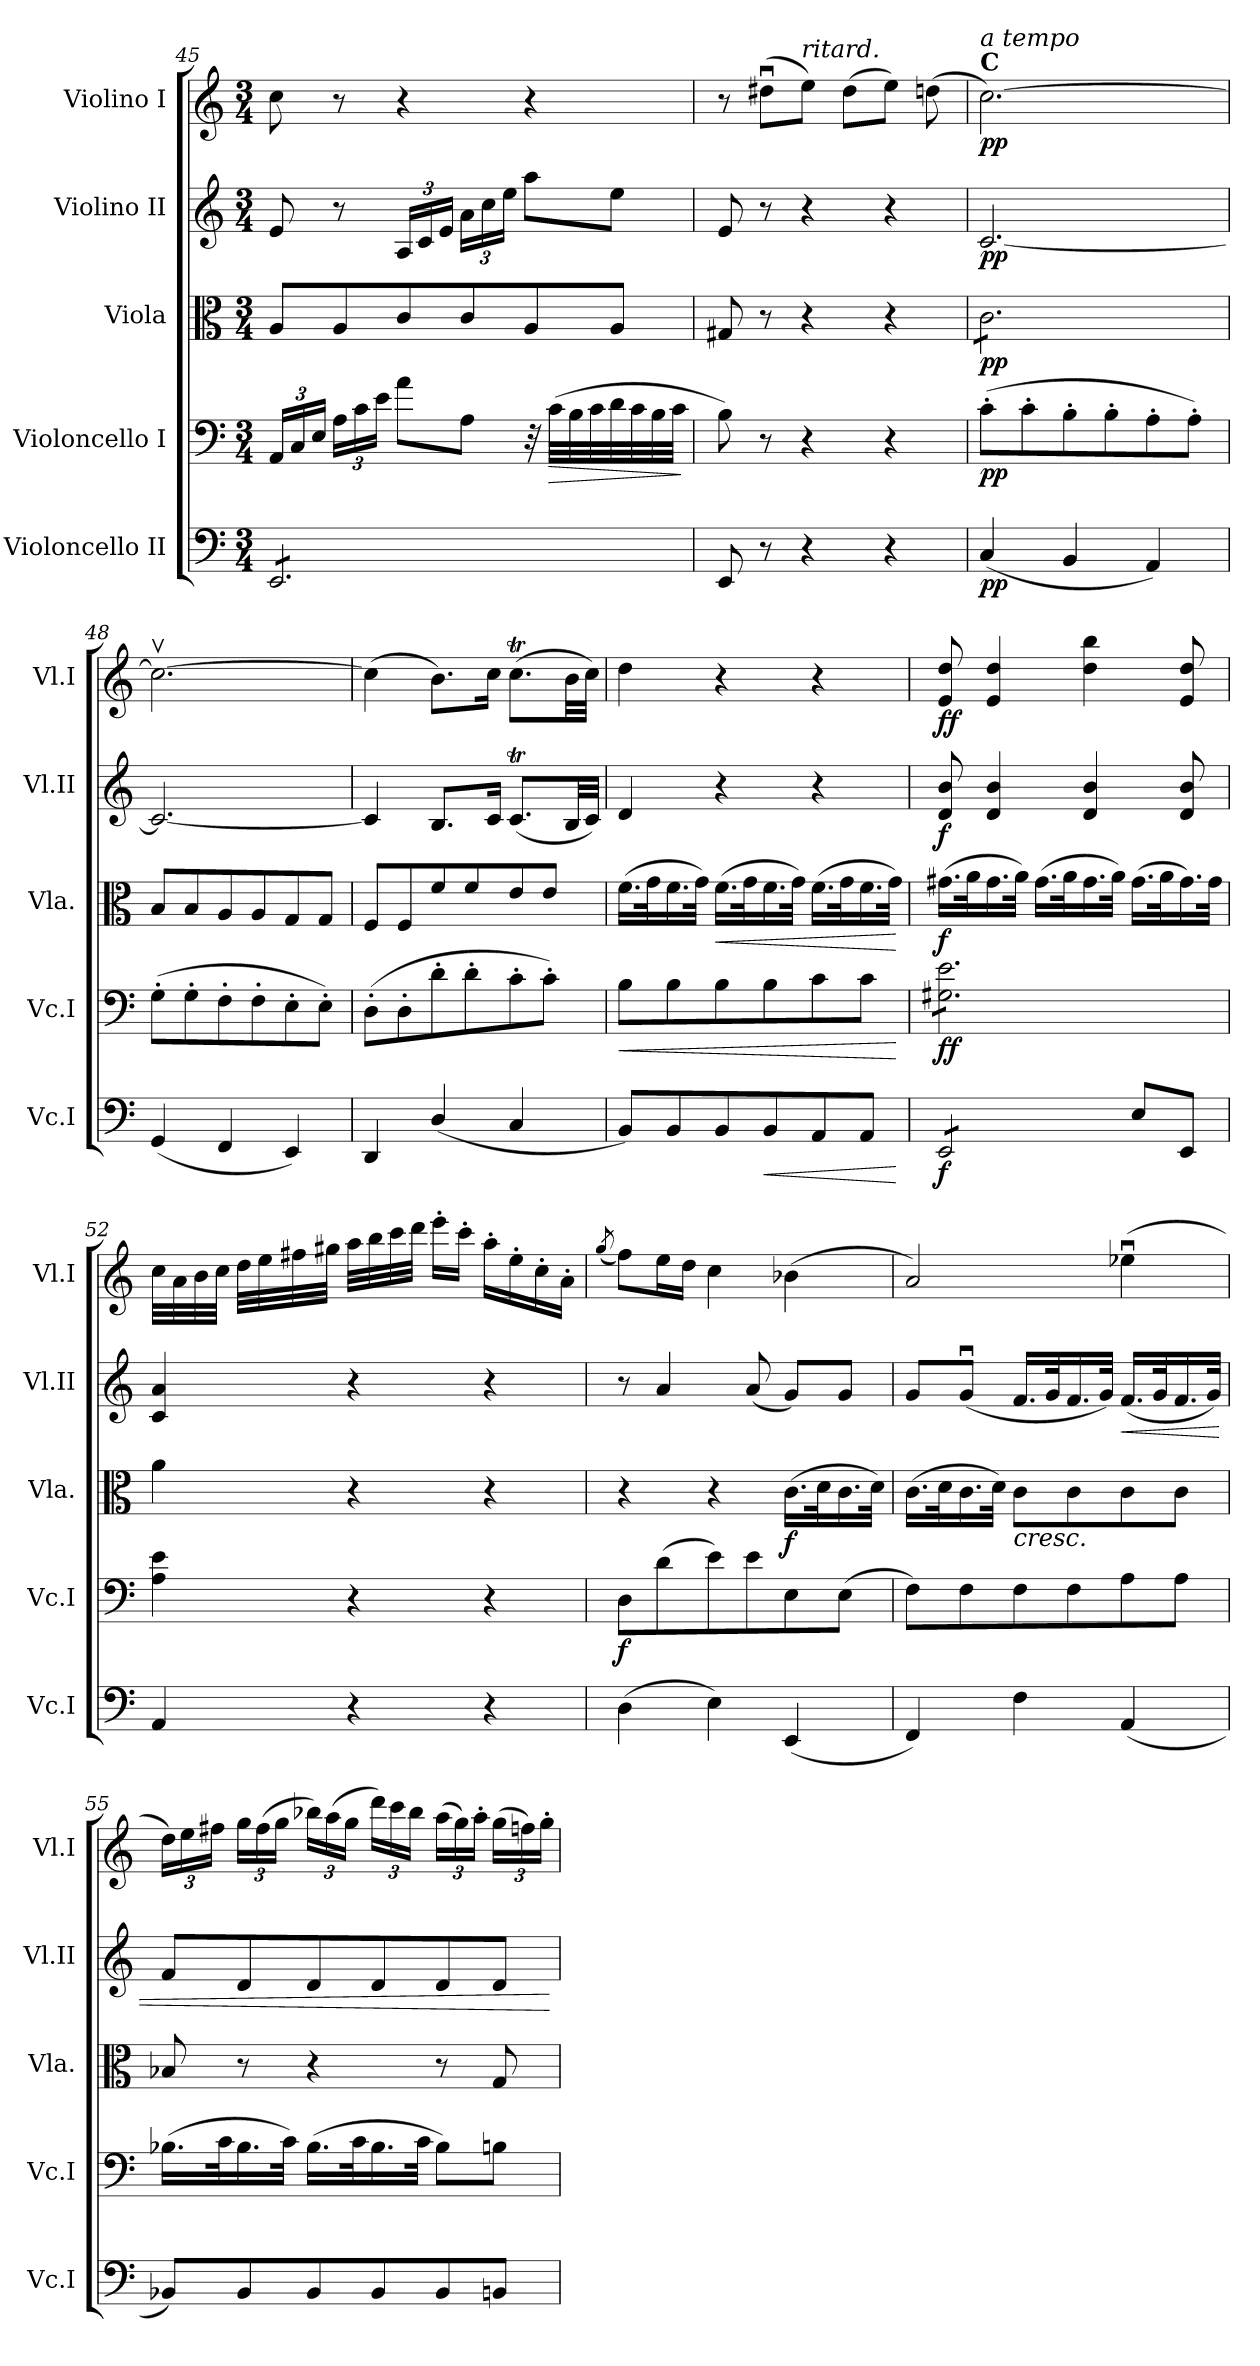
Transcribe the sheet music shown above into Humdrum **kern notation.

**kern	**dynam	**kern	**dynam	**kern	**dynam	**kern	**dynam	**kern	**dynam
*part5	*part5	*part4	*part4	*part3	*part3	*part2	*part2	*part1	*part1
*staff5	*staff5	*staff4	*staff4	*staff3	*staff3	*staff2	*staff2	*staff1	*staff1
*I"Violoncello II	*	*I"Violoncello I	*	*I"Viola	*	*I"Violino II	*	*I"Violino I	*
*I'Vc.I	*	*I'Vc.I	*	*I'Vla.	*	*I'Vl.II	*	*I'Vl.I	*
!!LO:PB:g=z
*clefF4	*	*clefF4	*	*clefC3	*	*clefG2	*	*clefG2	*
*k[]	*	*k[]	*	*k[]	*	*k[]	*	*k[]	*
*M3/4	*	*M3/4	*	*M3/4	*	*M3/4	*	*M3/4	*
*	*	*Xbrackettup	*	*	*	*	*	*	*
=45	=45	=45	=45	=45	=45	=45	=45	=45	=45
*tremolo	*	*	*	*	*	*	*	*	*
8EE/L	.	24AA/LL	.	8A/L	.	8e/	.	8cc\	.
.	.	24C/	.	.	.	.	.	.	.
.	.	24E/JJ	.	.	.	.	.	.	.
8EE/	.	24A\LL	.	8A/	.	8r	.	8r	.
.	.	24c\	.	.	.	.	.	.	.
.	.	24e\JJ	.	.	.	.	.	.	.
*	*	*	*	*	*	*Xbrackettup	*	*	*
8EE/	.	8a\L	.	8c/	.	24A/LL	.	4r	.
.	.	.	.	.	.	24c/	.	.	.
.	.	.	.	.	.	24e/JJ	.	.	.
8EE/	.	8A\J	.	8c/	.	24a\LL	.	.	.
.	.	.	.	.	.	24cc\	.	.	.
.	.	.	.	.	.	24ee\JJ	.	.	.
8EE/	.	32r	.	8A/	.	8aa\L	.	4r	.
!	!	!	!LO:HP:b	!	!	!	!	!	!
.	.	(32c\LLL	>	.	.	.	.	.	.
.	.	32B\	.	.	.	.	.	.	.
.	.	32c\	.	.	.	.	.	.	.
8EE/J	.	32d\	.	8A/J	.	8ee\J	.	.	.
*Xtremolo	*	*	*	*	*	*	*	*	*
.	.	32c\	.	.	.	.	.	.	.
.	.	32B\	.	.	.	.	.	.	.
.	.	32c\JJJ	.	.	.	.	.	.	.
.	.	.	]	.	.	.	.	.	.
=46	=46	=46	=46	=46	=46	=46	=46	=46	=46
8EE/	.	8B\)	.	8G#X/	.	8e/	.	8r	.
8r	.	8r	.	8r	.	8r	.	(8dd#Xu\L	.
!	!	!	!	!	!	!	!	!LO:TX:a:i:t=ritard.	!
4r	.	4r	.	4r	.	4r	.	8ee\J)	.
.	.	.	.	.	.	.	.	(8dd#\L	.
4r	.	4r	.	4r	.	4r	.	8ee\J)	.
.	.	.	.	.	.	.	.	(8ddn\	.
=47	=47	=47	=47	=47	=47	=47	=47	=47	=47
!	!	!	!	!	!	!	!	!LO:TX:a:B:t=C	!
!	!	!	!	!	!	!	!	!LO:TX:a:i:t=a tempo	!
!	!LO:DY:b	!	!LO:DY:b	!	!LO:DY:b	!	!LO:DY:b	!	!LO:DY:b
*	*	*	*	*tremolo	*	*	*	*	*
(4C/	pp	(8c'\L	pp	8c\L	pp	[2.c/	pp	[2.cc\)	pp
.	.	8c'\	.	8c\	.	.	.	.	.
4BB/	.	8B'\	.	8c\	.	.	.	.	.
.	.	8B'\	.	8c\	.	.	.	.	.
4AA/)	.	8A'\	.	8c\	.	.	.	.	.
.	.	8A'\J)	.	8c\J	.	.	.	.	.
*	*	*	*	*Xtremolo	*	*	*	*	*
=48	=48	=48	=48	=48	=48	=48	=48	=48	=48
(4GG/	.	(8G'\L	.	8B/L	.	2.c/_	.	2.ccv\_	.
.	.	8G'\	.	8B/	.	.	.	.	.
4FF/	.	8F'\	.	8A/	.	.	.	.	.
.	.	8F'\	.	8A/	.	.	.	.	.
4EE/)	.	8E'\	.	8G/	.	.	.	.	.
.	.	8E'\J)	.	8G/J	.	.	.	.	.
!!LO:LB:g=z
=49	=49	=49	=49	=49	=49	=49	=49	=49	=49
4DD/	.	(8D'\L	.	8F/L	.	4c/]	.	(4cc\]	.
.	.	8D'\	.	8F/	.	.	.	.	.
(4D/	.	8d'\	.	8f/	.	8.B/L	.	8.b\L)	.
.	.	8d'\	.	8f/	.	.	.	.	.
.	.	.	.	.	.	16c/Jk	.	16cc\Jk	.
4C/	.	8c'\	.	8e/	.	(8.cT/L	.	(8.ccT\L	.
.	.	8c'\J)	.	8e/J	.	.	.	.	.
.	.	.	.	.	.	32B/LL	.	32b\LL	.
.	.	.	.	.	.	32c/JJJ)	.	32cc\JJJ)	.
=50	=50	=50	=50	=50	=50	=50	=50	=50	=50
!	!	!	!LO:HP:b	!	!	!	!	!	!
8BB/L)	.	8B\L	<	(16.f\LL	.	4d/	.	4dd\	.
.	.	.	.	32g\K	.	.	.	.	.
8BB/	.	8B\	.	16.f\	.	.	.	.	.
.	.	.	.	32g\JJk)	.	.	.	.	.
!	!	!	!	!	!LO:HP:b	!	!	!	!
8BB/	.	8B\	.	(16.f\LL	<	4r	.	4r	.
.	.	.	.	32g\K	.	.	.	.	.
!	!LO:HP:b	!	!	!	!	!	!	!	!
8BB/	<	8B\	.	16.f\	.	.	.	.	.
.	.	.	.	32g\JJk)	.	.	.	.	.
8AA/	.	8c\	.	(16.f\LL	.	4r	.	4r	.
.	.	.	.	32g\K	.	.	.	.	.
8AA/J	.	8c\J	.	16.f\	.	.	.	.	.
.	.	.	.	32g\JJk)	.	.	.	.	.
.	[	.	[	.	[	.	.	.	.
=51	=51	=51	=51	=51	=51	=51	=51	=51	=51
!	!LO:DY:b	!	!LO:DY:b	!	!LO:DY:b	!	!LO:DY:b	!	!LO:DY:b
*tremolo	*	*	*	*	*	*	*	*	*
*	*	*tremolo	*	*	*	*	*	*	*
8EE/L	f	8G#X\ 8e\L	ff	(16.g#X\LL	f	8d/ 8b/	f	8e/ 8dd/	ff
.	.	.	.	32a\K	.	.	.	.	.
8EE/	.	8G#X\ 8e\	.	16.g#\	.	4d/ 4b/	.	4e/ 4dd/	.
.	.	.	.	32a\JJk)	.	.	.	.	.
8EE/	.	8G#X\ 8e\	.	(16.g#\LL	.	.	.	.	.
.	.	.	.	32a\K	.	.	.	.	.
8EE/J	.	8G#X\ 8e\	.	16.g#\	.	4d/ 4b/	.	4dd\ 4bb\	.
*Xtremolo	*	*	*	*	*	*	*	*	*
.	.	.	.	32a\JJk)	.	.	.	.	.
8E/L	.	8G#X\ 8e\	.	(16.g#\LL	.	.	.	.	.
.	.	.	.	32a\K	.	.	.	.	.
8EE/J	.	8G#X\ 8e\J	.	16.g#\)	.	8d/ 8b/	.	8e/ 8dd/	.
*	*	*Xtremolo	*	*	*	*	*	*	*
.	.	.	.	32g#\JJk	.	.	.	.	.
!!LO:PB:g=z
=52	=52	=52	=52	=52	=52	=52	=52	=52	=52
4AA/	.	4A\ 4e\	.	4a\	.	4c/ 4a/	.	32cc\LLL	.
.	.	.	.	.	.	.	.	32a\	.
.	.	.	.	.	.	.	.	32b\	.
.	.	.	.	.	.	.	.	32cc\JJJ	.
.	.	.	.	.	.	.	.	32dd\LLL	.
.	.	.	.	.	.	.	.	32ee\	.
.	.	.	.	.	.	.	.	32ff#X\	.
.	.	.	.	.	.	.	.	32gg#X\JJJ	.
4r	.	4r	.	4r	.	4r	.	32aa\LLL	.
.	.	.	.	.	.	.	.	32bb\	.
.	.	.	.	.	.	.	.	32ccc\	.
.	.	.	.	.	.	.	.	32ddd\JJJ	.
.	.	.	.	.	.	.	.	16eee'\LL	.
.	.	.	.	.	.	.	.	16ccc'\JJ	.
4r	.	4r	.	4r	.	4r	.	16aa'\LL	.
.	.	.	.	.	.	.	.	16ee'\	.
.	.	.	.	.	.	.	.	16cc'\	.
.	.	.	.	.	.	.	.	16a'\JJ	.
=53	=53	=53	=53	=53	=53	=53	=53	=53	=53
.	.	.	.	.	.	.	.	(8qgg/	.
!	!	!	!LO:DY:b	!	!	!	!	!	!
(4D\	.	8D\L	f	4r	.	8r	.	8ff\L)	.
.	.	(8d\	.	.	.	4a/	.	16ee\L	.
.	.	.	.	.	.	.	.	16dd\JJ	.
4E\)	.	8e\)	.	4r	.	.	.	4cc\	.
.	.	8e\	.	.	.	(8a/	.	.	.
!	!	!	!	!	!LO:DY:b	!	!	!	!
(4EE/	.	8E\	.	(16.c\LL	f	8g/L)	.	(4b-X\	.
.	.	.	.	32d\K	.	.	.	.	.
.	.	(8E\J	.	16.c\	.	8g/J	.	.	.
.	.	.	.	32d\JJk)	.	.	.	.	.
=54	=54	=54	=54	=54	=54	=54	=54	=54	=54
4FF/)	.	8F\L)	.	(16.c\LL	.	8g/L	.	2a/)	.
.	.	.	.	32d\K	.	.	.	.	.
.	.	8F\	.	16.c\	.	(8gu/J	.	.	.
.	.	.	.	32d\JJk)	.	.	.	.	.
!	!	!	!	!LO:TX:b:i:t=cresc.	!	!	!	!	!
4F\	.	8F\	.	8c\L	.	16.f/LL	.	.	.
.	.	.	.	.	.	32g/K	.	.	.
.	.	8F\	.	8c\	.	16.f/	.	.	.
.	.	.	.	.	.	32g/JJk)	.	.	.
!	!	!	!	!	!	!	!LO:HP:b	!	!
(4AA/	.	8A\	.	8c\	.	(16.f/LL	<	(4ee-Xu\	.
.	.	.	.	.	.	32g/K	.	.	.
.	.	8A\J	.	8c\J	.	16.f/	.	.	.
.	.	.	.	.	.	32g/JJk)	.	.	.
!!LO:LB:g=z
=55	=55	=55	=55	=55	=55	=55	=55	=55	=55
*	*	*	*	*	*	*	*	*Xbrackettup	*
8BB-X/L)	.	(16.B-X\LL	.	8B-X/	.	8f/L	.	24dd\LL)	.
.	.	.	.	.	.	.	.	24ee\	.
.	.	.	.	.	.	.	.	24ff#X\JJ	.
.	.	32c\K	.	.	.	.	.	.	.
8BB-/	.	16.B-\	.	8r	.	8d/	.	24gg\LL	.
.	.	.	.	.	.	.	.	(24ff#\	.
.	.	.	.	.	.	.	.	24gg\JJ	.
.	.	32c\JJk)	.	.	.	.	.	.	.
8BB-/	.	(16.B-\LL	.	4r	.	8d/	.	24bb-X\LL)	.
.	.	.	.	.	.	.	.	(24aa\	.
.	.	.	.	.	.	.	.	24gg\JJ	.
.	.	32c\K	.	.	.	.	.	.	.
8BB-/	.	16.B-\	.	.	.	8d/	.	24ddd\LL)	.
.	.	.	.	.	.	.	.	24ccc\	.
.	.	.	.	.	.	.	.	24bb-\JJ	.
.	.	32c\JJk	.	.	.	.	.	.	.
8BB-/	.	8B-\L)	.	8r	.	8d/	.	(24aa\LL	.
.	.	.	.	.	.	.	.	24gg\)	.
.	.	.	.	.	.	.	.	24aa'\JJ	.
8BBn/J	.	8Bn\J	.	8G/	.	8d/J	.	(24gg\LL	.
.	.	.	.	.	.	.	.	24ffn\)	.
.	.	.	.	.	.	.	.	24gg'\JJ	.
.	.	.	.	.	.	.	[	.	.
=	=	=	=	=	=	=	=	=	=
*-	*-	*-	*-	*-	*-	*-	*-	*-	*-
